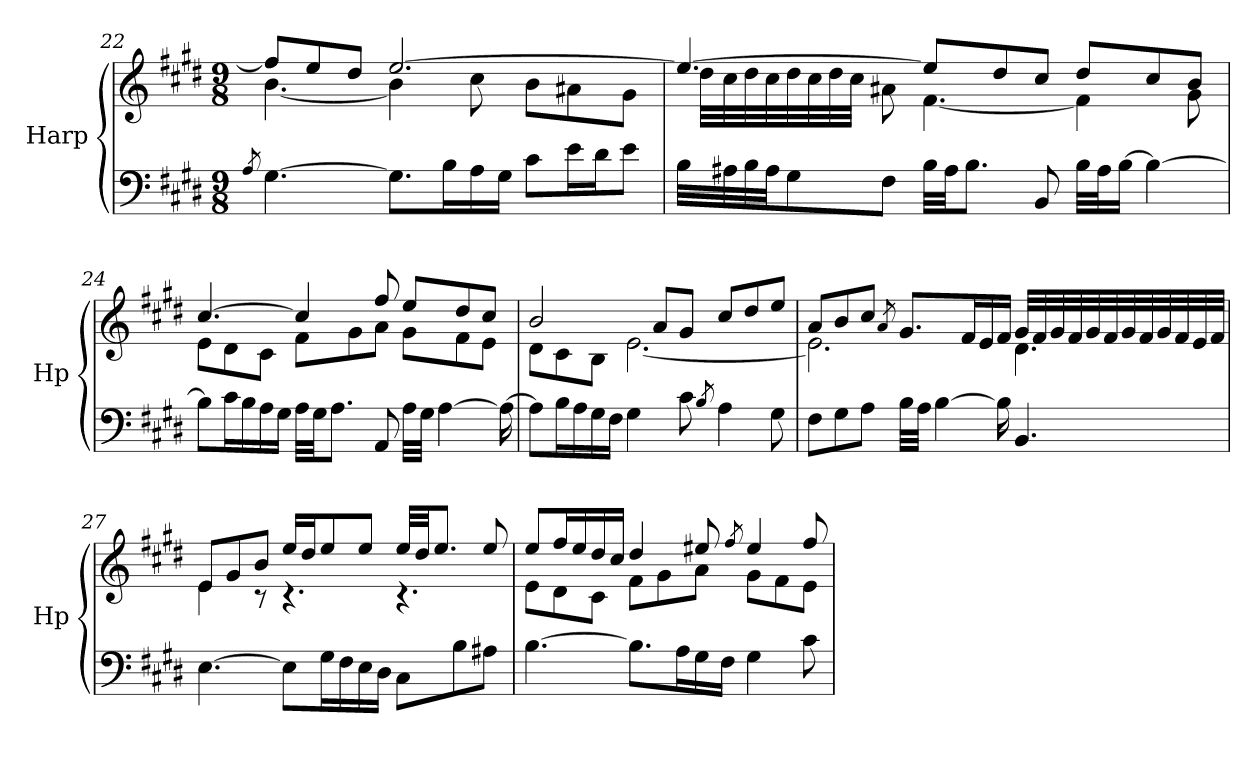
**kern	**kern
*part1	*part1
*staff2	*staff1
*I"Harp	*
*I'Hp	*
*clefF4	*clefG2
*k[f#c#g#d#]	*k[f#c#g#d#]
*M9/8	*M9/8
=22	=22
8qA/	.
*	*^
[4.G#\	8ff#/L]	[4.b\
.	8ee/	.
.	8dd#/J	.
8.G#\L]	[2.ee/	4b\]
16B\L	.	.
16A\	.	8cc#\
16G#\JJ	.	.
8c#\L	.	8b\L
16e\L	.	8a#X\
16d#\J	.	.
8e\J	.	8g#\J
!!LO:LB:g=z	!!
=23	=23	=23
32B\LLL	4.ee/_	32dd#\LLL
32A#X\	.	32cc#\
32B\	.	32dd#\
32A#\JJ	.	32cc#\
8G#\	.	32dd#\
.	.	32cc#\
.	.	32dd#\
.	.	32cc#\JJJ
8F#\J	.	8a#X\
32B\LLL	8ee/L]	[4.f#\
32A#\JJ	.	.
8.B\J	.	.
.	8dd#/	.
8BB/	8cc#/J	.
32B\LLL	8dd#/L	4f#\]
32A#\J	.	.
[16B\JJ	.	.
4B\_	8cc#/	.
.	8b/J	8g#\
=24	=24	=24
8B\L]	[4.cc#/	8e\L
16c#\L	.	8d#\
16B\	.	.
16A\	.	8c#\J
16G#\JJ	.	.
32A\LLL	4cc#/]	8f#\L
32G#\JJ	.	.
8.A\J	.	.
.	.	8g#\
8AA/	8ff#/	8a\J
32A\LLL	8ee/L	8g#\L
32G#\JJJ	.	.
[4A\	.	.
.	8dd#/	8f#\
.	8cc#/J	8e\J
16A\_	.	.
!!LO:LB:g=z	!!
=25	=25	=25
8A\L]	2b/	8d#\L
16B\L	.	8c#\
16A\	.	.
16G#\	.	8B\J
16F#\JJ	.	.
4G#\	.	[2.e\
.	8a/L	.
8c#\	8g#/J	.
8qB/	.	.
4A\	8cc#/L	.
.	8dd#/	.
8G#\	8ee/J	.
=26	=26	=26
8F#\L	8a/L	2.e\]
8G#\	8b/	.
8A\J	8cc#/J	.
.	8qa/	.
32B\LLL	8.g#/L	.
32A\JJJ	.	.
[4B\	.	.
.	16f#/L	.
.	16e/	.
16B\]	16f#/JJ	.
4.BB/	32g#/LLL	4.d#\
.	32f#/	.
.	32g#/	.
.	32f#/	.
.	32g#/	.
.	32f#/	.
.	32g#/	.
.	32f#/	.
.	32g#/	.
.	32f#/	.
.	32e/	.
.	32f#/JJJ	.
!!LO:LB:g=z	!!
=27	=27	=27
[4.E\	8e/L	4e\
.	8g#/	.
.	8b/J	8r
8E\L]	16ee/LL	4.r
.	16dd#/J	.
16G#\L	8ee/	.
16F#\	.	.
16E\	8ee/J	.
16D#\JJ	.	.
8C#\L	32ee/LLL	4.r
.	32dd#/JJ	.
.	8.ee/J	.
8B\	.	.
8A#X\J	8ee/	.
=28	=28	=28
[4.B\	8ee/L	8e\L
.	16ff#/L	8d#\
.	16ee/	.
.	16dd#/	8c#\J
.	16cc#/JJ	.
8.B\L]	4dd#/	8f#\L
.	.	8g#\
16A\L	.	.
16G#\	8ee#X/	8a\J
16F#\JJ	.	.
.	8qff#/	.
4G#\	4ee#/	8g#\L
.	.	8f#\
8c#\	8ff#/	8e\J
*	*v	*v
=	=
*-	*-
